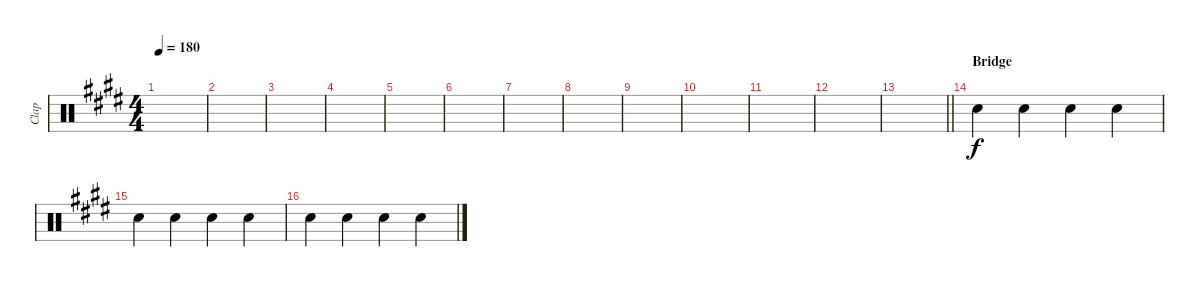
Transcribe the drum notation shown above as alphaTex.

\track ("Clap" "Clap") {instrument percussion}
\staff {score}
\articulation defaults
\ts (4 4)
\tempo 180
\clef neutral
\ks e
|
|
|
|
|
|
|
|
|
|
|
|
\barLineRight lightlight
|
\section ("" "Bridge")
"Hand Clap (hit)".4 "Hand Clap (hit)".4 "Hand Clap (hit)".4 "Hand Clap (hit)".4 |
"Hand Clap (hit)".4 "Hand Clap (hit)".4 "Hand Clap (hit)".4 "Hand Clap (hit)".4 |
"Hand Clap (hit)".4 "Hand Clap (hit)".4 "Hand Clap (hit)".4 "Hand Clap (hit)".4
